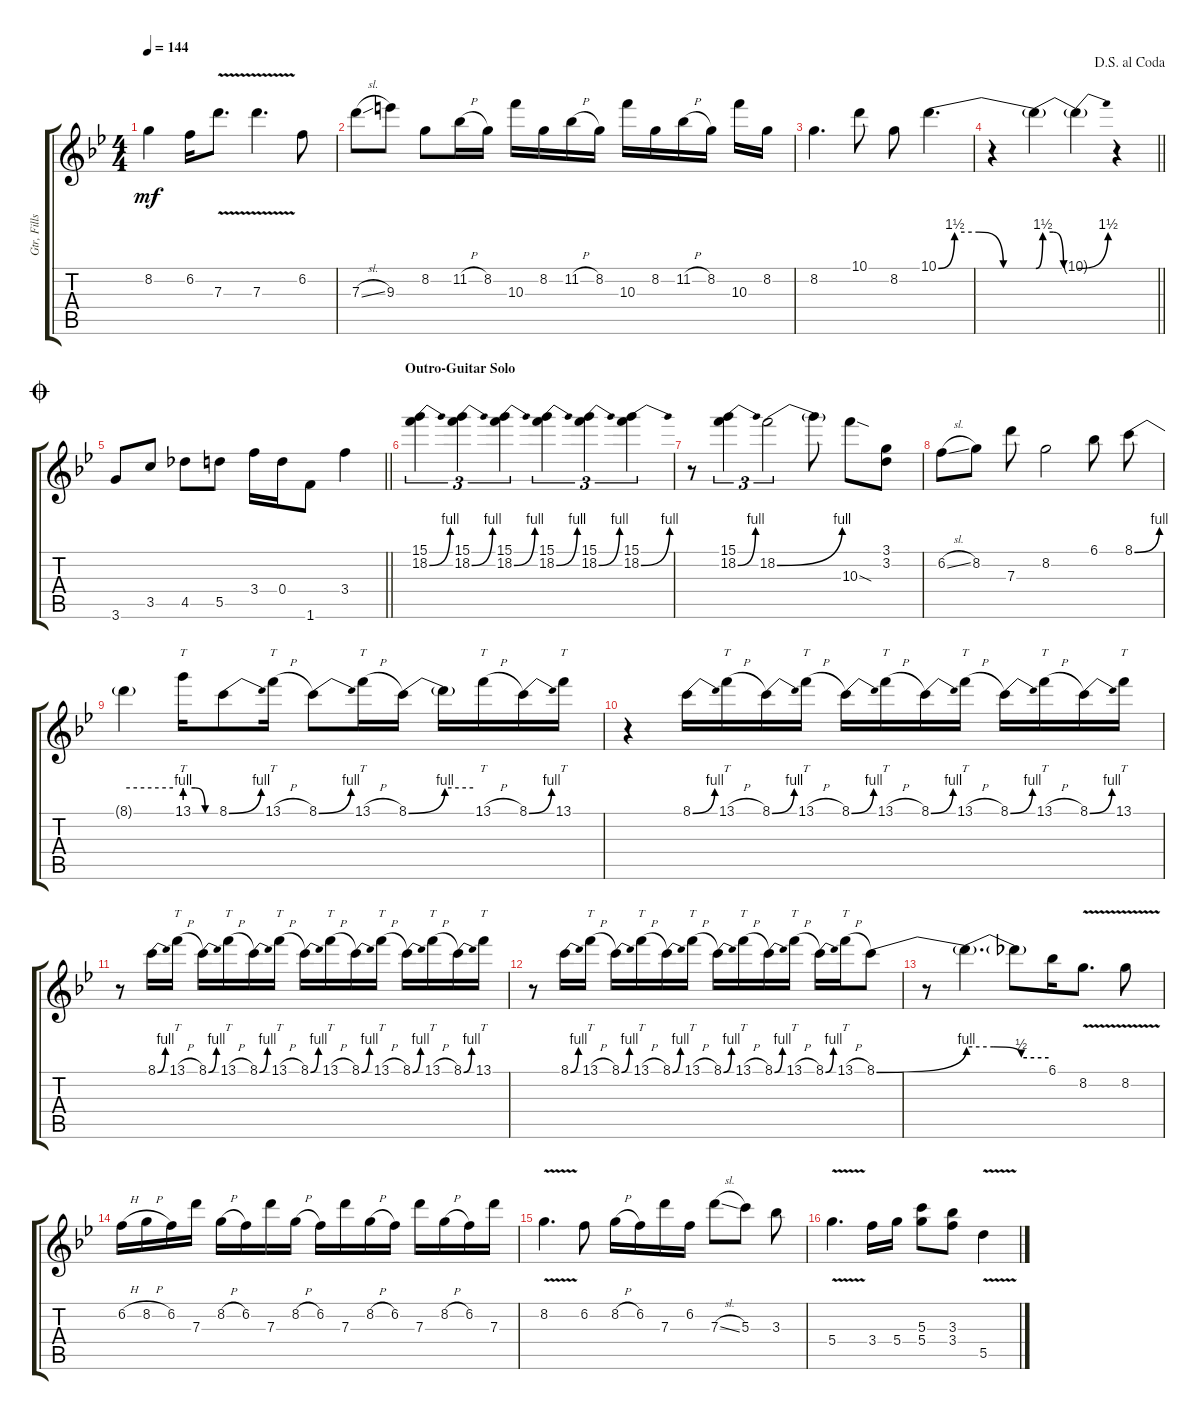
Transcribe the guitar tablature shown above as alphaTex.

\track ("Gtr, Fills and Gtr. Solo" "Gtr, Fills") {instrument overdrivenguitar}
\staff {score tabs}
\tuning (E4 B3 G4 D4 A3 E3) {hide}
\ts (4 4)
\tempo 144
\clef g2
\ks bb
8.2{t}.4{dy mf} 6.2.16 7.3{v}.8{d} 7.3{v}.4{d} 6.2.8 |
7.3{sl}.8 9.3.8 8.2.8 11.2{h}.16 8.2.16 10.3.16 8.2.16 11.2{h}.16 8.2.16 10.3.16 8.2.16 11.2{h}.16 8.2.16 10.3.16 8.2.16 |
8.2.4{d} 10.1.8 8.2.8 10.1{be (custom 0 0 10 6 25 6 40 0 60 0)}.4{d} |
\jump dalsegnoalcoda
\barLineRight lightlight
r.4 10.1{be (custom 0 0 10 6 25 6 40 0 60 0) t}.4 10.1{be (bend 0 0 60 6) t}.4 r.4 |
\jump coda
\barLineRight lightlight
3.6.8 3.5.8 4.5.8 5.5.8 3.4.16 0.4.16 1.6.8 3.4.4 |
\section ("" "Outro-Guitar Solo")
(15.1 18.2{be (bend 0 0 60 4)}).4{tu (3 2)} (15.1 18.2{be (bend 0 0 60 4)}).4{tu (3 2)} (15.1 18.2{be (bend 0 0 60 4)}).4{tu (3 2)} (15.1 18.2{be (bend 0 0 60 4)}).4{tu (3 2)} (15.1 18.2{be (bend 0 0 60 4)}).4{tu (3 2)} (15.1 18.2{be (bend 0 0 60 4)}).4{tu (3 2)} |
r.8 (15.1 18.2{be (bend 0 0 60 4)}).4{tu (3 2)} 18.2{be (bend 0 0 60 4)}.2{tu (3 2)} 18.2{t}.8 10.3{sod}.8 (3.1 3.2).8 |
6.2{sl}.8 8.2.8 7.3.8 8.2.2 6.1.8 8.1{be (bend 0 0 60 4)}.8 |
8.1{be (hold 0 4 60 4) t}.4 13.1{be (custom 0 4 20 4 40 0 60 0)}.16{tt} 8.1{be (bend 0 0 60 4)}.8 13.1{h}.16{tt} 8.1{be (bend 0 0 60 4)}.8 13.1{h}.16{tt} 8.1{be (bend 0 0 60 4)}.16 8.1{be (hold 0 4 60 4) t}.16 13.1{h}.16{tt} 8.1{be (bend 0 0 60 4)}.16 13.1.16{tt} |
r.4 8.1{be (bend 0 0 60 4)}.16 13.1{h}.16{tt} 8.1{be (bend 0 0 60 4)}.16 13.1{h}.16{tt} 8.1{be (bend 0 0 60 4)}.16 13.1{h}.16{tt} 8.1{be (bend 0 0 60 4)}.16 13.1{h}.16{tt} 8.1{be (bend 0 0 60 4)}.16 13.1{h}.16{tt} 8.1{be (bend 0 0 60 4)}.16 13.1.16{tt} |
r.8 8.1{be (bend 0 0 60 4)}.16 13.1{h}.16{tt} 8.1{be (bend 0 0 60 4)}.16 13.1{h}.16{tt} 8.1{be (bend 0 0 60 4)}.16 13.1{h}.16{tt} 8.1{be (bend 0 0 60 4)}.16 13.1{h}.16{tt} 8.1{be (bend 0 0 60 4)}.16 13.1{h}.16{tt} 8.1{be (bend 0 0 60 4)}.16 13.1{h}.16{tt} 8.1{be (bend 0 0 60 4)}.16 13.1.16{tt} |
r.8 8.1{be (bend 0 0 60 4)}.16 13.1{h}.16{tt} 8.1{be (bend 0 0 60 4)}.16 13.1{h}.16{tt} 8.1{be (bend 0 0 60 4)}.16 13.1{h}.16{tt} 8.1{be (bend 0 0 60 4)}.16 13.1{h}.16{tt} 8.1{be (bend 0 0 60 4)}.16 13.1{h}.16{tt} 8.1{be (bend 0 0 60 4)}.16 13.1{h}.16{tt} 8.1{be (bend 0 0 60 4)}.8 |
r.8 8.1{be (custom 0 4 20 4 40 2 60 2) t}.4{d} 8.1{t}.8 6.1.16 8.2{v}.8{d} 8.2{v}.8 |
6.2{h}.16 8.2{h}.16 6.2.16 7.3.16 8.2{h}.16 6.2.16 7.3.16 8.2{h}.16 6.2.16 7.3.16 8.2{h}.16 6.2.16 7.3.16 8.2{h}.16 6.2.16 7.3.16 |
8.2{v}.4{d} 6.2.8 8.2{h}.16 6.2.16 7.3.16 6.2.16 7.3{sl}.8 5.3.8 3.3.8 |
5.4{v}.4{d} 3.4.16 5.4.16 (5.3 5.4).8 (3.3 3.4).8 5.5{v}.4
